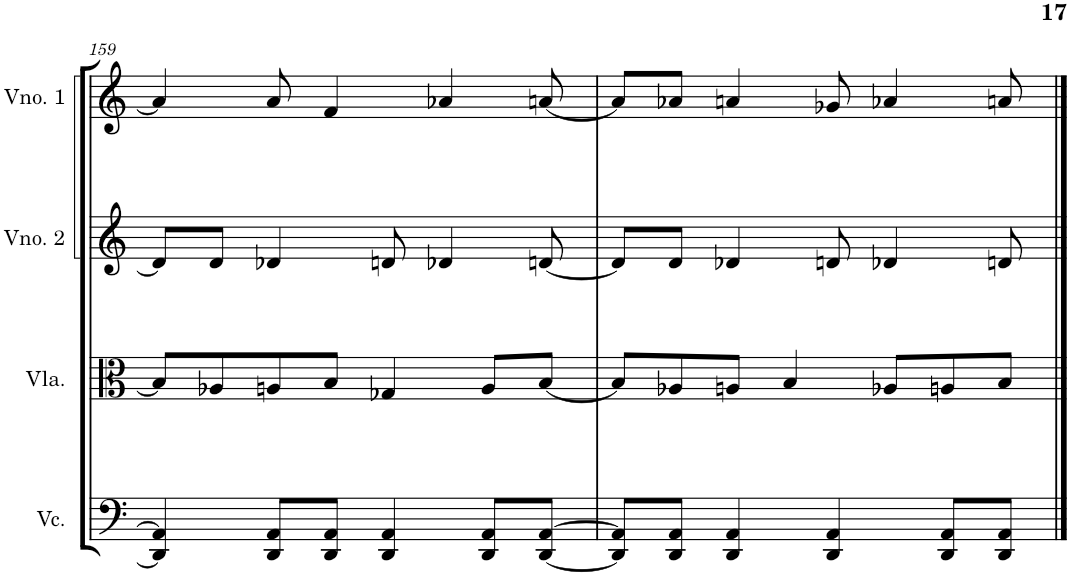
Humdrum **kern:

**kern	**kern	**kern	**kern
*part4	*part3	*part2	*part1
*staff4	*staff3	*staff2	*staff1
*I"Violoncelo	*I"Viola	*I"Violino 2	*I"Violino 1
*I'Vc.	*I'Vla.	*I'Vno. 2	*I'Vno. 1
!!LO:PB:g=z
*clefF4	*clefC3	*clefG2	*clefG2
*k[]	*k[]	*k[]	*k[]
*M4/4	*M4/4	*M4/4	*M4/4
=159	=159	=159	=159
4DD/] 4AA/]	8B/L]	8d/L]	4a/]
.	8A-X/	8d/J	.
8DD/ 8AA/L	8An/	4d-X/	8a/
8DD/ 8AA/J	8B/J	.	4f/
4DD/ 4AA/	4G-X/	8dn/	.
.	.	4d-X/	4a-X/
8DD/ 8AA/L	8A/L	.	.
[8DD/ [8AA/J	[8B/J	[8dn/	[8an/
=160	=160	=160	=160
8DD/] 8AA/]L	8B/L]	8d/L]	8a/L]
8DD/ 8AA/J	8A-X/	8d/J	8a-X/J
4DD/ 4AA/	8An/J	4d-X/	4an/
.	4B/	.	.
4DD/ 4AA/	.	8dn/	8g-X/
.	8A-X/L	4d-X/	4a-X/
8DD/ 8AA/L	8An/	.	.
8DD/ 8AA/J	8B/J	8dn/	8an/
==	==	==	==
*-	*-	*-	*-
